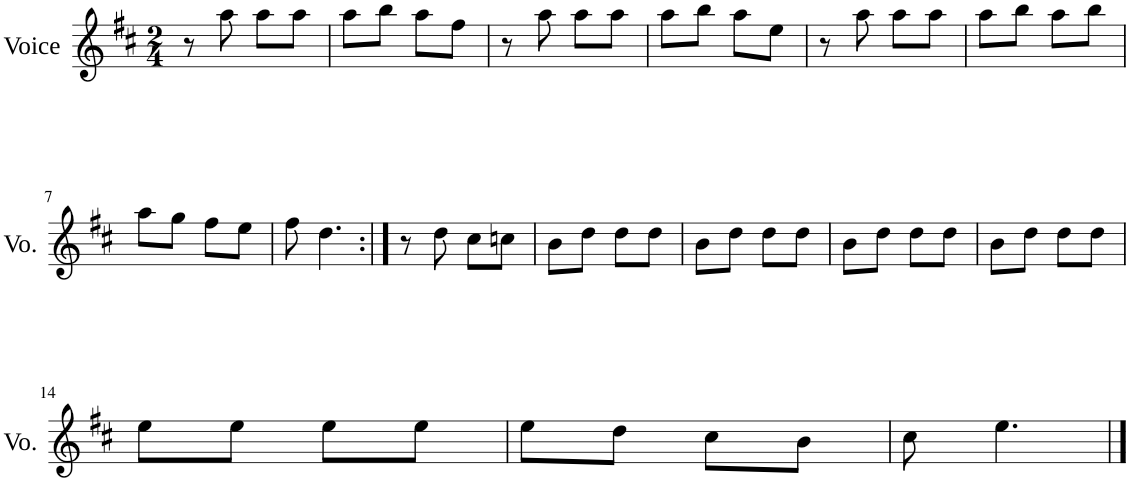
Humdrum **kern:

**kern
*part1
*staff1
*I"Voice
*I'Vo.
*clefG2
*k[f#c#]
*M2/4
=1
8r
8aa\
8aa\L
8aa\J
=2
8aa\L
8bb\J
8aa\L
8ff#\J
=3
8r
8aa\
8aa\L
8aa\J
=4
8aa\L
8bb\J
8aa\L
8ee\J
=5
8r
8aa\
8aa\L
8aa\J
=6
8aa\L
8bb\J
8aa\L
8bb\J
!!LO:LB:g=z
=7
8aa\L
8gg\J
8ff#\L
8ee\J
=8
8ff#\
4.dd\
=9:|!
8r
8dd\
8cc#\L
8ccn\J
=10
8b\L
8dd\J
8dd\L
8dd\J
=11
8b\L
8dd\J
8dd\L
8dd\J
=12
8b\L
8dd\J
8dd\L
8dd\J
=13
8b\L
8dd\J
8dd\L
8dd\J
!!LO:LB:g=z
=14
8ee\L
8ee\J
8ee\L
8ee\J
=15
8ee\L
8dd\J
8cc#\L
8b\J
=16
8cc#\
4.ee\
==
*-
